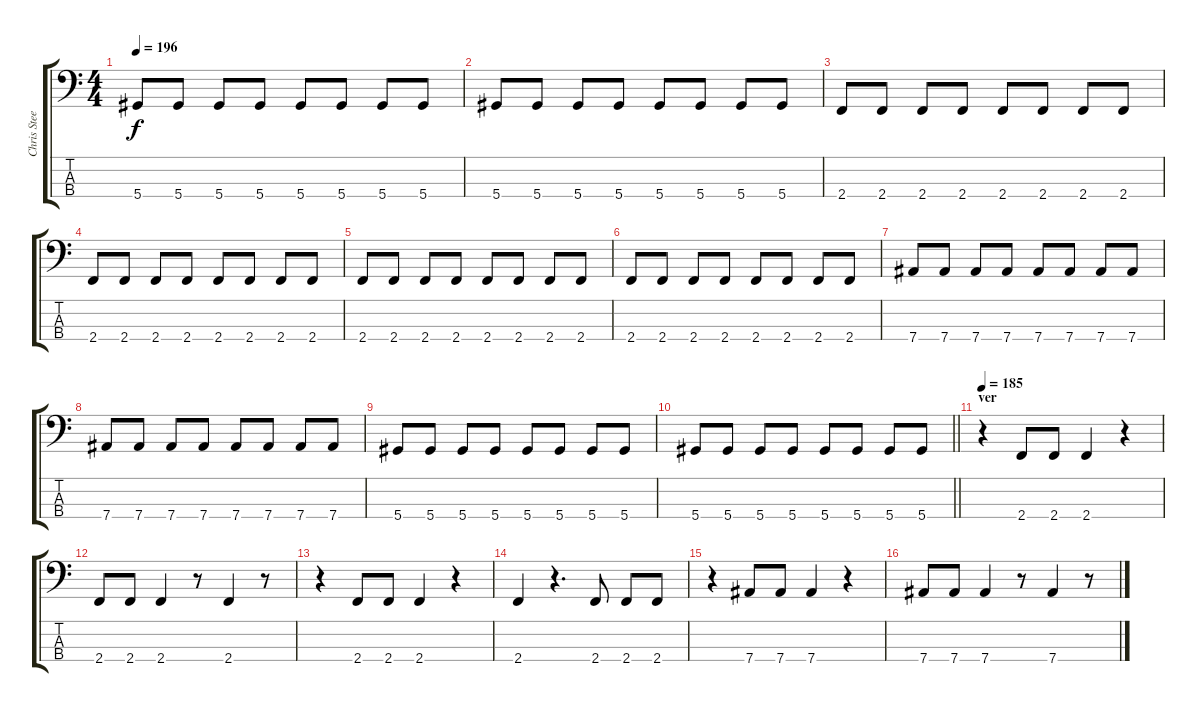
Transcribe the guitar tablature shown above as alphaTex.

\track ("Chris Steele" "Chris Stee") {instrument electricbasspick}
\staff {score tabs}
\tuning (Gb2 Db2 Ab1 Eb1) {hide}
\ts (4 4)
\tempo 196
\clef f4
\ks c
5.4.8{dy f} 5.4.8 5.4.8 5.4.8 5.4.8 5.4.8 5.4.8 5.4.8 |
5.4.8 5.4.8 5.4.8 5.4.8 5.4.8 5.4.8 5.4.8 5.4.8 |
2.4.8 2.4.8 2.4.8 2.4.8 2.4.8 2.4.8 2.4.8 2.4.8 |
2.4.8 2.4.8 2.4.8 2.4.8 2.4.8 2.4.8 2.4.8 2.4.8 |
2.4.8 2.4.8 2.4.8 2.4.8 2.4.8 2.4.8 2.4.8 2.4.8 |
2.4.8 2.4.8 2.4.8 2.4.8 2.4.8 2.4.8 2.4.8 2.4.8 |
7.4.8 7.4.8 7.4.8 7.4.8 7.4.8 7.4.8 7.4.8 7.4.8 |
7.4.8 7.4.8 7.4.8 7.4.8 7.4.8 7.4.8 7.4.8 7.4.8 |
5.4.8 5.4.8 5.4.8 5.4.8 5.4.8 5.4.8 5.4.8 5.4.8 |
\barLineRight lightlight
5.4.8 5.4.8 5.4.8 5.4.8 5.4.8 5.4.8 5.4.8 5.4.8 |
\section ("" "ver")
\tempo 185
r.4 2.4.8 2.4.8 2.4.4 r.4 |
2.4.8 2.4.8 2.4.4 r.8 2.4.4 r.8 |
r.4 2.4.8 2.4.8 2.4.4 r.4 |
2.4.4 r.4{d} 2.4.8 2.4.8 2.4.8 |
r.4 7.4.8 7.4.8 7.4.4 r.4 |
7.4.8 7.4.8 7.4.4 r.8 7.4.4 r.8
